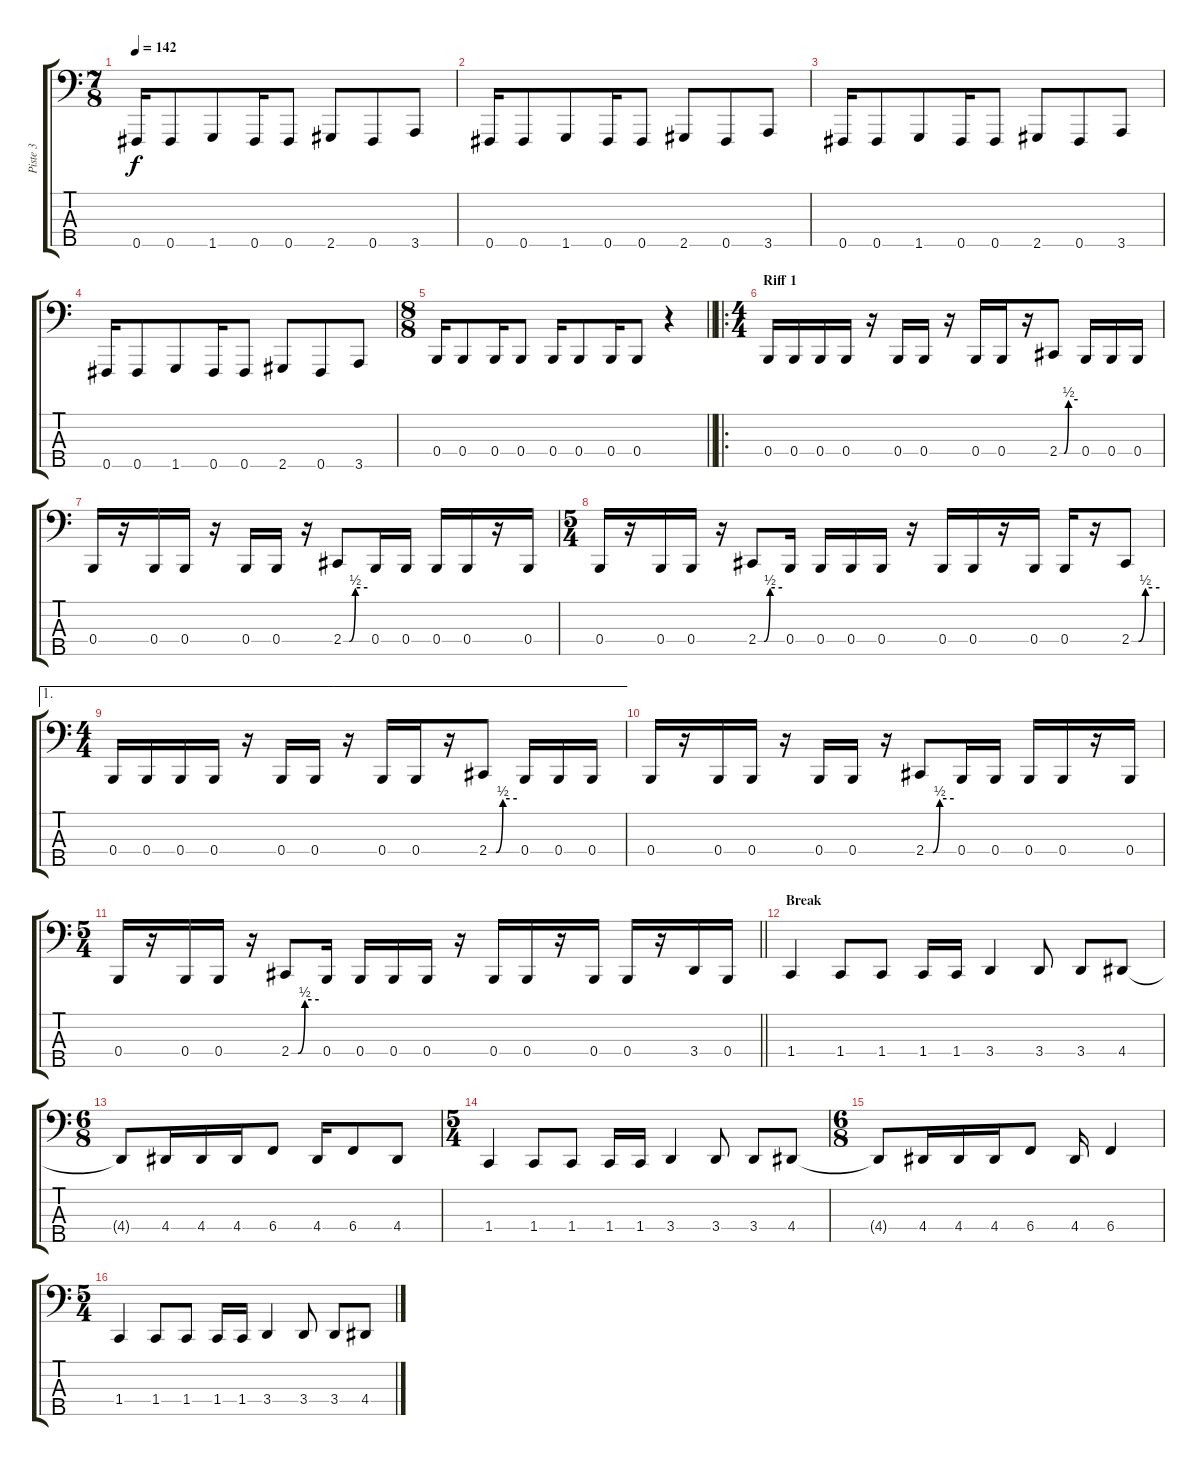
\track ("Piste 3" "Piste 3") {instrument electricbasspick}
\staff {score tabs}
\tuning (D2 A1 E1 B0 Gb0) {hide}
\ts (7 8)
\tempo 142
\clef f4
\ks c
0.5.16{dy f} 0.5.8 1.5.8 0.5.16 0.5.8 2.5.8 0.5.8 3.5.8 |
0.5.16 0.5.8 1.5.8 0.5.16 0.5.8 2.5.8 0.5.8 3.5.8 |
0.5.16 0.5.8 1.5.8 0.5.16 0.5.8 2.5.8 0.5.8 3.5.8 |
0.5.16 0.5.8 1.5.8 0.5.16 0.5.8 2.5.8 0.5.8 3.5.8 |
\ts (8 8)
\barLineRight lightlight
0.4.16 0.4.8 0.4.16 0.4.8 0.4.16 0.4.8 0.4.16 0.4.8 r.4 |
\ro
\ts (4 4)
\section ("" "Riff 1")
0.4.16 0.4.16 0.4.16 0.4.16 r.16 0.4.16 0.4.16 r.16 0.4.16 0.4.16 r.16 2.4{be (custom 0 0 15 0 30 2 60 2)}.8 0.4.16 0.4.16 0.4.16 |
0.4.16 r.16 0.4.16 0.4.16 r.16 0.4.16 0.4.16 r.16 2.4{be (custom 0 0 15 0 30 2 60 2)}.8 0.4.16 0.4.16 0.4.16 0.4.16 r.16 0.4.16 |
\ts (5 4)
0.4.16 r.16 0.4.16 0.4.16 r.16 2.4{be (custom 0 0 15 0 30 2 60 2)}.8 0.4.16 0.4.16 0.4.16 0.4.16 r.16 0.4.16 0.4.16 r.16 0.4.16 0.4.16 r.16 2.4{be (custom 0 0 15 0 30 2 60 2)}.8 |
\ae 1
\ts (4 4)
0.4.16 0.4.16 0.4.16 0.4.16 r.16 0.4.16 0.4.16 r.16 0.4.16 0.4.16 r.16 2.4{be (custom 0 0 15 0 30 2 60 2)}.8 0.4.16 0.4.16 0.4.16 |
0.4.16 r.16 0.4.16 0.4.16 r.16 0.4.16 0.4.16 r.16 2.4{be (custom 0 0 15 0 30 2 60 2)}.8 0.4.16 0.4.16 0.4.16 0.4.16 r.16 0.4.16 |
\ts (5 4)
\barLineRight lightlight
0.4.16 r.16 0.4.16 0.4.16 r.16 2.4{be (custom 0 0 15 0 30 2 60 2)}.8 0.4.16 0.4.16 0.4.16 0.4.16 r.16 0.4.16 0.4.16 r.16 0.4.16 0.4.16 r.16 3.4.16 0.4.16 |
\section ("" "Break")
1.4.4 1.4.8 1.4.8 1.4.16 1.4.16 3.4.4 3.4.8 3.4.8 4.4.8 |
\ts (6 8)
4.4{t}.8 4.4.16 4.4.16 4.4.16 6.4.8 4.4.16 6.4.8 4.4.8 |
\ts (5 4)
1.4.4 1.4.8 1.4.8 1.4.16 1.4.16 3.4.4 3.4.8 3.4.8 4.4.8 |
\ts (6 8)
4.4{t}.8 4.4.16 4.4.16 4.4.16 6.4.8 4.4.16 6.4.4 |
\ts (5 4)
1.4.4 1.4.8 1.4.8 1.4.16 1.4.16 3.4.4 3.4.8 3.4.8 4.4.8
